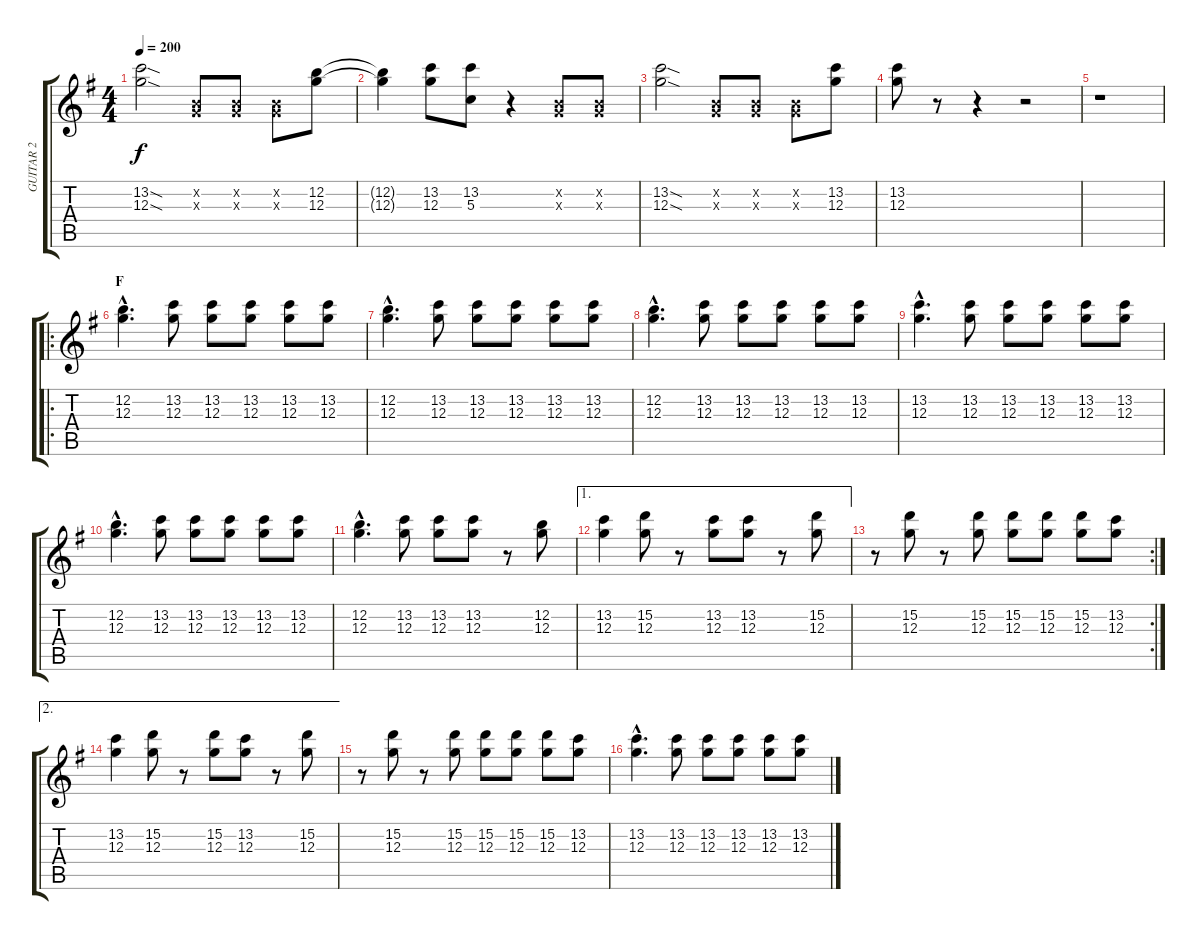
\track ("GUITAR 2" "GUITAR 2") {instrument distortionguitar}
\staff {score tabs}
\tuning (E4 B3 G3 D3 A2 E2) {hide}
\ts (4 4)
\tempo 200
\clef g2
\ks eminor
(13.2{sod} 12.3{sod}).2{dy f} (0.2{x} 0.3{x}).8 (0.2{x} 0.3{x}).8 (0.2{x} 0.3{x}).8 (12.2 12.3).8 |
(12.2{t} 12.3{t}).4 (13.2 12.3).8 (13.2 5.3).8 r.4 (0.2{x} 0.3{x}).8 (0.2{x} 0.3{x}).8 |
(13.2{sod} 12.3{sod}).2 (0.2{x} 0.3{x}).8 (0.2{x} 0.3{x}).8 (0.2{x} 0.3{x}).8 (13.2 12.3).8 |
(13.2 12.3).8 r.8 r.4 r.2 |
r.1 |
\ro
\section ("" "F")
(12.2{hac} 12.3{hac}).4{d} (13.2 12.3).8 (13.2 12.3).8 (13.2 12.3).8 (13.2 12.3).8 (13.2 12.3).8 |
(12.2{hac} 12.3{hac}).4{d} (13.2 12.3).8 (13.2 12.3).8 (13.2 12.3).8 (13.2 12.3).8 (13.2 12.3).8 |
(12.2{hac} 12.3{hac}).4{d} (13.2 12.3).8 (13.2 12.3).8 (13.2 12.3).8 (13.2 12.3).8 (13.2 12.3).8 |
(13.2{hac} 12.3{hac}).4{d} (13.2 12.3).8 (13.2 12.3).8 (13.2 12.3).8 (13.2 12.3).8 (13.2 12.3).8 |
(12.2{hac} 12.3{hac}).4{d} (13.2 12.3).8 (13.2 12.3).8 (13.2 12.3).8 (13.2 12.3).8 (13.2 12.3).8 |
(12.2{hac} 12.3{hac}).4{d} (13.2 12.3).8 (13.2 12.3).8 (13.2 12.3).8 r.8 (12.2 12.3).8 |
\ae 1
(13.2 12.3).4 (15.2 12.3).8 r.8 (13.2 12.3).8 (13.2 12.3).8 r.8 (15.2 12.3).8 |
\rc 2
r.8 (15.2 12.3).8 r.8 (15.2 12.3).8 (15.2 12.3).8 (15.2 12.3).8 (15.2 12.3).8 (13.2 12.3).8 |
\ae 2
(13.2 12.3).4 (15.2 12.3).8 r.8 (15.2 12.3).8 (13.2 12.3).8 r.8 (15.2 12.3).8 |
r.8 (15.2 12.3).8 r.8 (15.2 12.3).8 (15.2 12.3).8 (15.2 12.3).8 (15.2 12.3).8 (13.2 12.3).8 |
(13.2{hac} 12.3{hac}).4{d} (13.2 12.3).8 (13.2 12.3).8 (13.2 12.3).8 (13.2 12.3).8 (13.2 12.3).8
